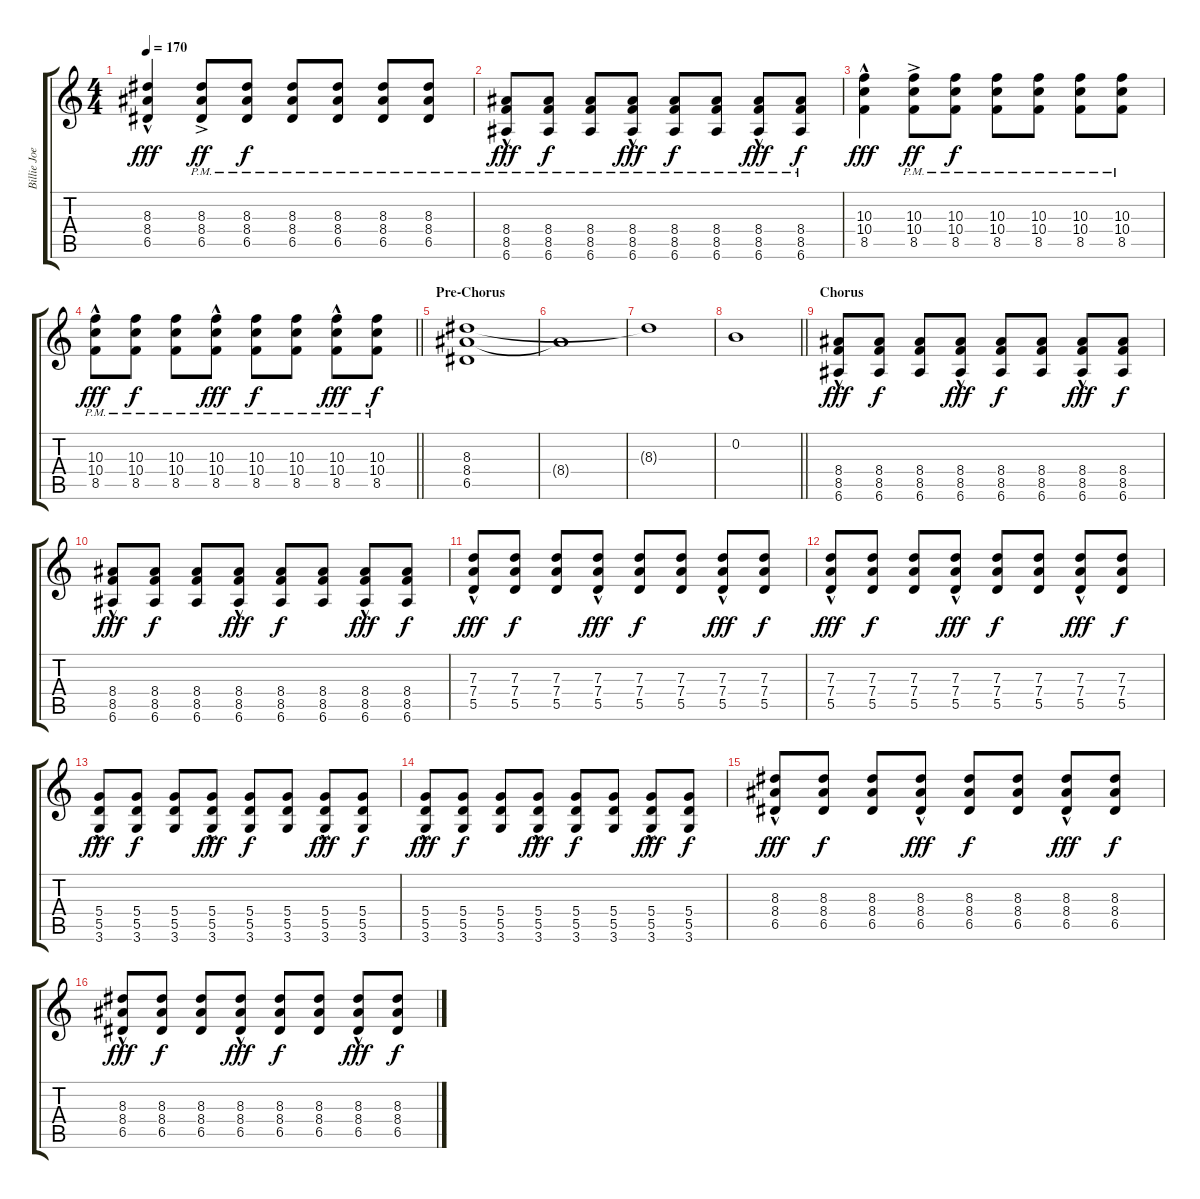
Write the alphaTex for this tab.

\track ("Billie Joe Armstrong" "Billie Joe") {instrument distortionguitar}
\staff {score tabs}
\tuning (E4 B3 G3 D3 A2 E2) {hide}
\ts (4 4)
\tempo 170
\clef g2
\ks c
(8.3{hac} 8.4{hac} 6.5{hac}).4{dy fff} (8.3{ac pm} 8.4{ac pm} 6.5{ac pm}).8{dy ff} (8.3{pm} 8.4{pm} 6.5{pm}).8{dy f} (8.3{pm} 8.4{pm} 6.5{pm}).8 (8.3{pm} 8.4{pm} 6.5{pm}).8 (8.3{pm} 8.4{pm} 6.5{pm}).8 (8.3{pm} 8.4{pm} 6.5{pm}).8 |
(8.4{hac pm} 8.5{hac pm} 6.6{hac pm}).8{dy fff} (8.4{pm} 8.5{pm} 6.6{pm}).8{dy f} (8.4{pm} 8.5{pm} 6.6{pm}).8 (8.4{hac pm} 8.5{hac pm} 6.6{hac pm}).8{dy fff} (8.4{pm} 8.5{pm} 6.6{pm}).8{dy f} (8.4{pm} 8.5{pm} 6.6{pm}).8 (8.4{hac pm} 8.5{hac pm} 6.6{hac pm}).8{dy fff} (8.4{pm} 8.5{pm} 6.6{pm}).8{dy f} |
(10.3{hac} 10.4{hac} 8.5{hac}).4{dy fff} (10.3{ac pm} 10.4{ac pm} 8.5{ac pm}).8{dy ff} (10.3{pm} 10.4{pm} 8.5{pm}).8{dy f} (10.3{pm} 10.4{pm} 8.5{pm}).8 (10.3{pm} 10.4{pm} 8.5{pm}).8 (10.3{pm} 10.4{pm} 8.5{pm}).8 (10.3{pm} 10.4{pm} 8.5{pm}).8 |
\barLineRight lightlight
(10.3{hac pm} 10.4{hac pm} 8.5{hac pm}).8{dy fff} (10.3{pm} 10.4{pm} 8.5{pm}).8{dy f} (10.3{pm} 10.4{pm} 8.5{pm}).8 (10.3{hac pm} 10.4{hac pm} 8.5{hac pm}).8{dy fff} (10.3{pm} 10.4{pm} 8.5{pm}).8{dy f} (10.3{pm} 10.4{pm} 8.5{pm}).8 (10.3{hac pm} 10.4{hac pm} 8.5{hac pm}).8{dy fff} (10.3{pm} 10.4{pm} 8.5{pm}).8{dy f} |
\section ("" "Pre-Chorus")
(8.3 8.4 6.5).1 |
8.4{t}.1 |
8.3{t}.1 |
\barLineRight lightlight
0.2.1 |
\section ("" "Chorus")
(8.4{hac} 8.5{hac} 6.6{hac}).8{dy fff volume 12} (8.4 8.5 6.6).8{dy f} (8.4 8.5 6.6).8 (8.4{hac} 8.5{hac} 6.6{hac}).8{dy fff} (8.4 8.5 6.6).8{dy f} (8.4 8.5 6.6).8 (8.4{hac} 8.5{hac} 6.6{hac}).8{dy fff} (8.4 8.5 6.6).8{dy f} |
(8.4{hac} 8.5{hac} 6.6{hac}).8{dy fff} (8.4 8.5 6.6).8{dy f} (8.4 8.5 6.6).8 (8.4{hac} 8.5{hac} 6.6{hac}).8{dy fff} (8.4 8.5 6.6).8{dy f} (8.4 8.5 6.6).8 (8.4{hac} 8.5{hac} 6.6{hac}).8{dy fff} (8.4 8.5 6.6).8{dy f} |
(7.3{hac} 7.4{hac} 5.5{hac}).8{dy fff} (7.3 7.4 5.5).8{dy f} (7.3 7.4 5.5).8 (7.3{hac} 7.4{hac} 5.5{hac}).8{dy fff} (7.3 7.4 5.5).8{dy f} (7.3 7.4 5.5).8 (7.3{hac} 7.4{hac} 5.5{hac}).8{dy fff} (7.3 7.4 5.5).8{dy f} |
(7.3{hac} 7.4{hac} 5.5{hac}).8{dy fff} (7.3 7.4 5.5).8{dy f} (7.3 7.4 5.5).8 (7.3{hac} 7.4{hac} 5.5{hac}).8{dy fff} (7.3 7.4 5.5).8{dy f} (7.3 7.4 5.5).8 (7.3{hac} 7.4{hac} 5.5{hac}).8{dy fff} (7.3 7.4 5.5).8{dy f} |
(5.4{hac} 5.5{hac} 3.6{hac}).8{dy fff} (5.4 5.5 3.6).8{dy f} (5.4 5.5 3.6).8 (5.4{hac} 5.5{hac} 3.6{hac}).8{dy fff} (5.4 5.5 3.6).8{dy f} (5.4 5.5 3.6).8 (5.4{hac} 5.5{hac} 3.6{hac}).8{dy fff} (5.4 5.5 3.6).8{dy f} |
(5.4{hac} 5.5{hac} 3.6{hac}).8{dy fff} (5.4 5.5 3.6).8{dy f} (5.4 5.5 3.6).8 (5.4{hac} 5.5{hac} 3.6{hac}).8{dy fff} (5.4 5.5 3.6).8{dy f} (5.4 5.5 3.6).8 (5.4{hac} 5.5{hac} 3.6{hac}).8{dy fff} (5.4 5.5 3.6).8{dy f} |
(8.3{hac} 8.4{hac} 6.5{hac}).8{dy fff} (8.3 8.4 6.5).8{dy f} (8.3 8.4 6.5).8 (8.3{hac} 8.4{hac} 6.5{hac}).8{dy fff} (8.3 8.4 6.5).8{dy f} (8.3 8.4 6.5).8 (8.3{hac} 8.4{hac} 6.5{hac}).8{dy fff} (8.3 8.4 6.5).8{dy f} |
(8.3{hac} 8.4{hac} 6.5{hac}).8{dy fff} (8.3 8.4 6.5).8{dy f} (8.3 8.4 6.5).8 (8.3{hac} 8.4{hac} 6.5{hac}).8{dy fff} (8.3 8.4 6.5).8{dy f} (8.3 8.4 6.5).8 (8.3{hac} 8.4{hac} 6.5{hac}).8{dy fff} (8.3 8.4 6.5).8{dy f}
